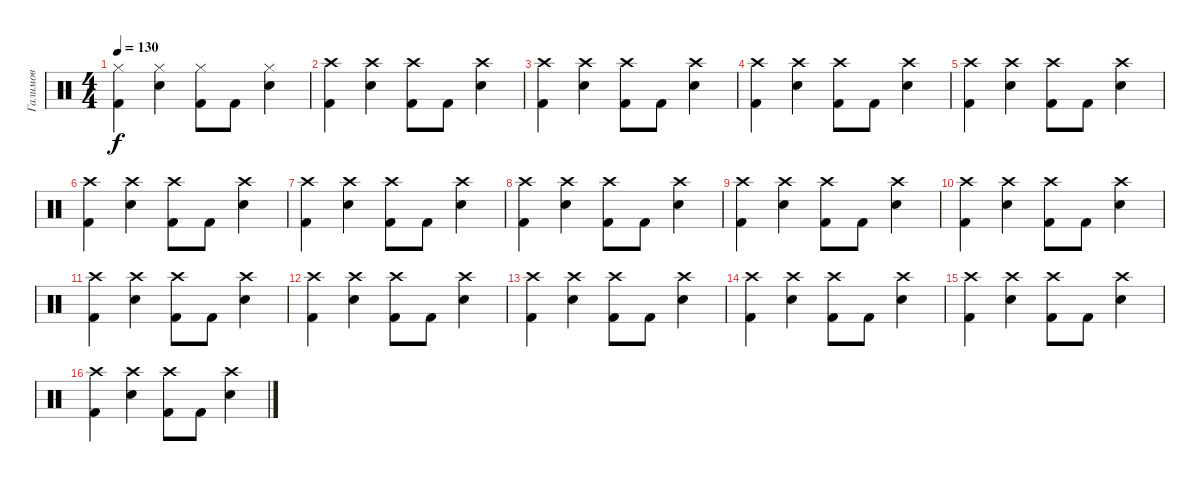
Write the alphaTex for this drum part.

\track ("Галимов" "Галимов") {instrument percussion}
\staff {score}
\articulation defaults
\ts (4 4)
\tempo 130
\clef neutral
\ks c
("Hi-Hat (closed)" "Kick (hit) 2").4{dy f} ("Hi-Hat (closed)" "Electric Snare (hit)").4 ("Hi-Hat (closed)" "Kick (hit) 2").8 "Kick (hit) 2".8 ("Hi-Hat (closed)" "Electric Snare (hit)").4 |
("Crash high (hit)" "Kick (hit) 2").4 ("Crash high (hit)" "Electric Snare (hit)").4 ("Crash high (hit)" "Kick (hit) 2").8 "Kick (hit) 2".8 ("Crash high (hit)" "Electric Snare (hit)").4 |
("Crash high (hit)" "Kick (hit) 2").4 ("Crash high (hit)" "Electric Snare (hit)").4 ("Crash high (hit)" "Kick (hit) 2").8 "Kick (hit) 2".8 ("Crash high (hit)" "Electric Snare (hit)").4 |
("Crash high (hit)" "Kick (hit) 2").4 ("Crash high (hit)" "Electric Snare (hit)").4 ("Crash high (hit)" "Kick (hit) 2").8 "Kick (hit) 2".8 ("Crash high (hit)" "Electric Snare (hit)").4 |
("Crash high (hit)" "Kick (hit) 2").4 ("Crash high (hit)" "Electric Snare (hit)").4 ("Crash high (hit)" "Kick (hit) 2").8 "Kick (hit) 2".8 ("Crash high (hit)" "Electric Snare (hit)").4 |
("Crash high (hit)" "Kick (hit) 2").4 ("Crash high (hit)" "Electric Snare (hit)").4 ("Crash high (hit)" "Kick (hit) 2").8 "Kick (hit) 2".8 ("Crash high (hit)" "Electric Snare (hit)").4 |
("Crash high (hit)" "Kick (hit) 2").4 ("Crash high (hit)" "Electric Snare (hit)").4 ("Crash high (hit)" "Kick (hit) 2").8 "Kick (hit) 2".8 ("Crash high (hit)" "Electric Snare (hit)").4 |
("Crash high (hit)" "Kick (hit) 2").4 ("Crash high (hit)" "Electric Snare (hit)").4 ("Crash high (hit)" "Kick (hit) 2").8 "Kick (hit) 2".8 ("Crash high (hit)" "Electric Snare (hit)").4 |
("Crash high (hit)" "Kick (hit) 2").4 ("Crash high (hit)" "Electric Snare (hit)").4 ("Crash high (hit)" "Kick (hit) 2").8 "Kick (hit) 2".8 ("Crash high (hit)" "Electric Snare (hit)").4 |
("Crash high (hit)" "Kick (hit) 2").4 ("Crash high (hit)" "Electric Snare (hit)").4 ("Crash high (hit)" "Kick (hit) 2").8 "Kick (hit) 2".8 ("Crash high (hit)" "Electric Snare (hit)").4 |
("Crash high (hit)" "Kick (hit) 2").4 ("Crash high (hit)" "Electric Snare (hit)").4 ("Crash high (hit)" "Kick (hit) 2").8 "Kick (hit) 2".8 ("Crash high (hit)" "Electric Snare (hit)").4 |
("Crash high (hit)" "Kick (hit) 2").4 ("Crash high (hit)" "Electric Snare (hit)").4 ("Crash high (hit)" "Kick (hit) 2").8 "Kick (hit) 2".8 ("Crash high (hit)" "Electric Snare (hit)").4 |
("Crash high (hit)" "Kick (hit) 2").4 ("Crash high (hit)" "Electric Snare (hit)").4 ("Crash high (hit)" "Kick (hit) 2").8 "Kick (hit) 2".8 ("Crash high (hit)" "Electric Snare (hit)").4 |
("Crash high (hit)" "Kick (hit) 2").4 ("Crash high (hit)" "Electric Snare (hit)").4 ("Crash high (hit)" "Kick (hit) 2").8 "Kick (hit) 2".8 ("Crash high (hit)" "Electric Snare (hit)").4 |
("Crash high (hit)" "Kick (hit) 2").4 ("Crash high (hit)" "Electric Snare (hit)").4 ("Crash high (hit)" "Kick (hit) 2").8 "Kick (hit) 2".8 ("Crash high (hit)" "Electric Snare (hit)").4 |
("Crash high (hit)" "Kick (hit) 2").4 ("Crash high (hit)" "Electric Snare (hit)").4 ("Crash high (hit)" "Kick (hit) 2").8 "Kick (hit) 2".8 ("Crash high (hit)" "Electric Snare (hit)").4
